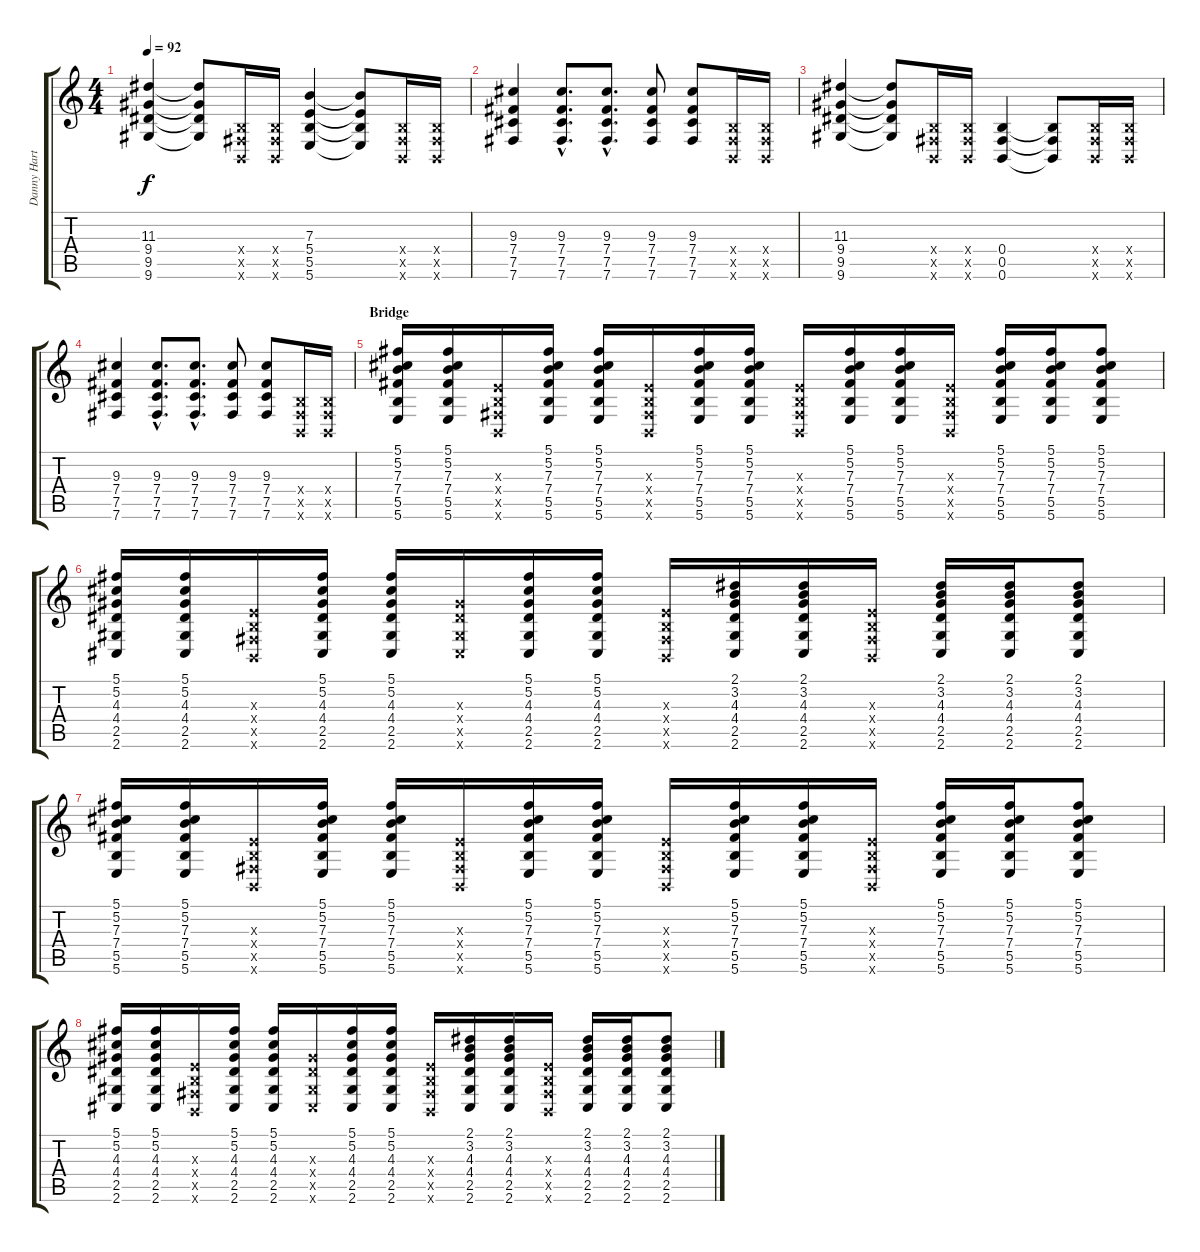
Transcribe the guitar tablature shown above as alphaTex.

\track ("Danny Hartwell (Main Guitar)" "Danny Hart") {instrument distortionguitar}
\staff {score tabs}
\tuning (Db4 Ab3 E3 B2 Gb2 B1) {hide}
\ts (4 4)
\tempo 92
\clef g2
\ks c
(11.3 9.4 9.5 9.6).4{dy f} (11.3{t} 9.4{t} 9.5{t} 9.6{t}).8 (0.4{x} 0.5{x} 0.6{x}).16 (0.4{x} 0.5{x} 0.6{x}).16 (7.3 5.4 5.5 5.6).4 (7.3{t} 5.4{t} 5.5{t} 5.6{t}).8 (0.4{x} 0.5{x} 0.6{x}).16 (0.4{x} 0.5{x} 0.6{x}).16 |
(9.3 7.4 7.5 7.6).4 (9.3{hac} 7.4{hac} 7.5{hac} 7.6{hac}).8{d} (9.3{hac} 7.4{hac} 7.5{hac} 7.6{hac}).8{d} (9.3 7.4 7.5 7.6).8 (9.3 7.4 7.5 7.6).8 (0.4{x} 0.5{x} 0.6{x}).16 (0.4{x} 0.5{x} 0.6{x}).16 |
(11.3 9.4 9.5 9.6).4 (11.3{t} 9.4{t} 9.5{t} 9.6{t}).8 (0.4{x} 0.5{x} 0.6{x}).16 (0.4{x} 0.5{x} 0.6{x}).16 (0.4 0.5 0.6).4 (0.4{t} 0.5{t} 0.6{t}).8 (0.4{x} 0.5{x} 0.6{x}).16 (0.4{x} 0.5{x} 0.6{x}).16 |
(9.3 7.4 7.5 7.6).4 (9.3{hac} 7.4{hac} 7.5{hac} 7.6{hac}).8{d} (9.3{hac} 7.4{hac} 7.5{hac} 7.6{hac}).8{d} (9.3 7.4 7.5 7.6).8 (9.3 7.4 7.5 7.6).8 (0.4{x} 0.5{x} 0.6{x}).16 (0.4{x} 0.5{x} 0.6{x}).16 |
\section ("" "Bridge")
(5.1 5.2 7.3 7.4 5.5 5.6).16 (5.1 5.2 7.3 7.4 5.5 5.6).16 (0.3{x} 0.4{x} 0.5{x} 0.6{x}).16 (5.1 5.2 7.3 7.4 5.5 5.6).16 (5.1 5.2 7.3 7.4 5.5 5.6).16 (0.3{x} 0.4{x} 0.5{x} 0.6{x}).16 (5.1 5.2 7.3 7.4 5.5 5.6).16 (5.1 5.2 7.3 7.4 5.5 5.6).16 (0.3{x} 0.4{x} 0.5{x} 0.6{x}).16 (5.1 5.2 7.3 7.4 5.5 5.6).16 (5.1 5.2 7.3 7.4 5.5 5.6).16 (0.3{x} 0.4{x} 0.5{x} 0.6{x}).16 (5.1 5.2 7.3 7.4 5.5 5.6).16 (5.1 5.2 7.3 7.4 5.5 5.6).16 (5.1 5.2 7.3 7.4 5.5 5.6).8 |
(5.1 5.2 4.3 4.4 2.5 2.6).16 (5.1 5.2 4.3 4.4 2.5 2.6).16 (0.3{x} 0.4{x} 0.5{x} 0.6{x}).16 (5.1 5.2 4.3 4.4 2.5 2.6).16 (5.1 5.2 4.3 4.4 2.5 2.6).16 (4.3{x} 4.4{x} 2.5{x} 2.6{x}).16 (5.1 5.2 4.3 4.4 2.5 2.6).16 (5.1 5.2 4.3 4.4 2.5 2.6).16 (0.3{x} 0.4{x} 0.5{x} 0.6{x}).16 (2.1 3.2 4.3 4.4 2.5 2.6).16 (2.1 3.2 4.3 4.4 2.5 2.6).16 (0.3{x} 0.4{x} 0.5{x} 0.6{x}).16 (2.1 3.2 4.3 4.4 2.5 2.6).16 (2.1 3.2 4.3 4.4 2.5 2.6).16 (2.1 3.2 4.3 4.4 2.5 2.6).8 |
(5.1 5.2 7.3 7.4 5.5 5.6).16 (5.1 5.2 7.3 7.4 5.5 5.6).16 (0.3{x} 0.4{x} 0.5{x} 0.6{x}).16 (5.1 5.2 7.3 7.4 5.5 5.6).16 (5.1 5.2 7.3 7.4 5.5 5.6).16 (0.3{x} 0.4{x} 0.5{x} 0.6{x}).16 (5.1 5.2 7.3 7.4 5.5 5.6).16 (5.1 5.2 7.3 7.4 5.5 5.6).16 (0.3{x} 0.4{x} 0.5{x} 0.6{x}).16 (5.1 5.2 7.3 7.4 5.5 5.6).16 (5.1 5.2 7.3 7.4 5.5 5.6).16 (0.3{x} 0.4{x} 0.5{x} 0.6{x}).16 (5.1 5.2 7.3 7.4 5.5 5.6).16 (5.1 5.2 7.3 7.4 5.5 5.6).16 (5.1 5.2 7.3 7.4 5.5 5.6).8 |
(5.1 5.2 4.3 4.4 2.5 2.6).16 (5.1 5.2 4.3 4.4 2.5 2.6).16 (0.3{x} 0.4{x} 0.5{x} 0.6{x}).16 (5.1 5.2 4.3 4.4 2.5 2.6).16 (5.1 5.2 4.3 4.4 2.5 2.6).16 (4.3{x} 4.4{x} 2.5{x} 2.6{x}).16 (5.1 5.2 4.3 4.4 2.5 2.6).16 (5.1 5.2 4.3 4.4 2.5 2.6).16 (0.3{x} 0.4{x} 0.5{x} 0.6{x}).16 (2.1 3.2 4.3 4.4 2.5 2.6).16 (2.1 3.2 4.3 4.4 2.5 2.6).16 (0.3{x} 0.4{x} 0.5{x} 0.6{x}).16 (2.1 3.2 4.3 4.4 2.5 2.6).16 (2.1 3.2 4.3 4.4 2.5 2.6).16 (2.1 3.2 4.3 4.4 2.5 2.6).8
